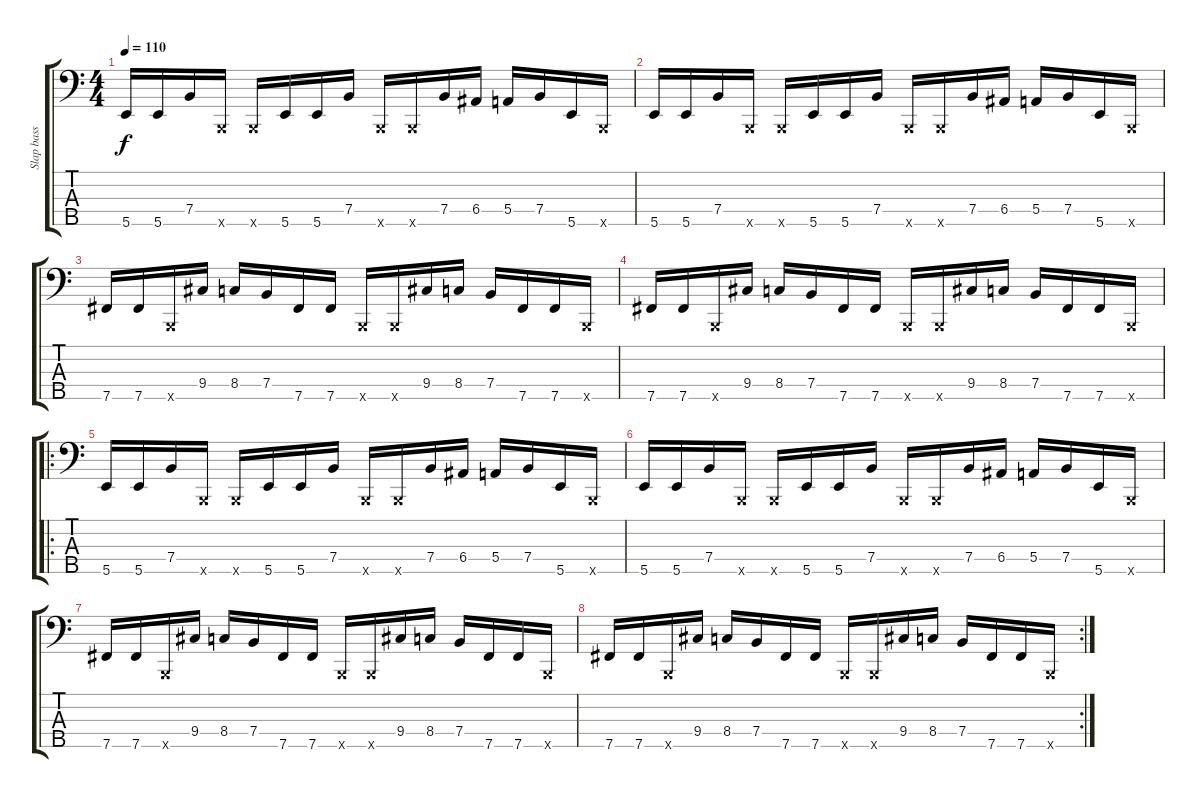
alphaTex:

\track ("Slap bass" "Slap bass") {instrument slapbass1}
\staff {score tabs}
\tuning (G2 D2 A1 E1 B0) {hide}
\ts (4 4)
\tempo 110
\clef f4
\ks c
5.5.16{dy f instrument slapbass1} 5.5.16 7.4.16 0.5{x}.16 0.5{x}.16 5.5.16 5.5.16 7.4.16 0.5{x}.16 0.5{x}.16 7.4.16 6.4.16 5.4.16 7.4.16 5.5.16 0.5{x}.16 |
5.5.16 5.5.16 7.4.16 0.5{x}.16 0.5{x}.16 5.5.16 5.5.16 7.4.16 0.5{x}.16 0.5{x}.16 7.4.16 6.4.16 5.4.16 7.4.16 5.5.16 0.5{x}.16 |
7.5.16 7.5.16 0.5{x}.16 9.4.16 8.4.16 7.4.16 7.5.16 7.5.16 0.5{x}.16 0.5{x}.16 9.4.16 8.4.16 7.4.16 7.5.16 7.5.16 0.5{x}.16 |
7.5.16 7.5.16 0.5{x}.16 9.4.16 8.4.16 7.4.16 7.5.16 7.5.16 0.5{x}.16 0.5{x}.16 9.4.16 8.4.16 7.4.16 7.5.16 7.5.16 0.5{x}.16 |
\ro
5.5.16 5.5.16 7.4.16 0.5{x}.16 0.5{x}.16 5.5.16 5.5.16 7.4.16 0.5{x}.16 0.5{x}.16 7.4.16 6.4.16 5.4.16 7.4.16 5.5.16 0.5{x}.16 |
5.5.16 5.5.16 7.4.16 0.5{x}.16 0.5{x}.16 5.5.16 5.5.16 7.4.16 0.5{x}.16 0.5{x}.16 7.4.16 6.4.16 5.4.16 7.4.16 5.5.16 0.5{x}.16 |
7.5.16 7.5.16 0.5{x}.16 9.4.16 8.4.16 7.4.16 7.5.16 7.5.16 0.5{x}.16 0.5{x}.16 9.4.16 8.4.16 7.4.16 7.5.16 7.5.16 0.5{x}.16 |
\rc 2
7.5.16 7.5.16 0.5{x}.16 9.4.16 8.4.16 7.4.16 7.5.16 7.5.16 0.5{x}.16 0.5{x}.16 9.4.16 8.4.16 7.4.16 7.5.16 7.5.16 0.5{x}.16
